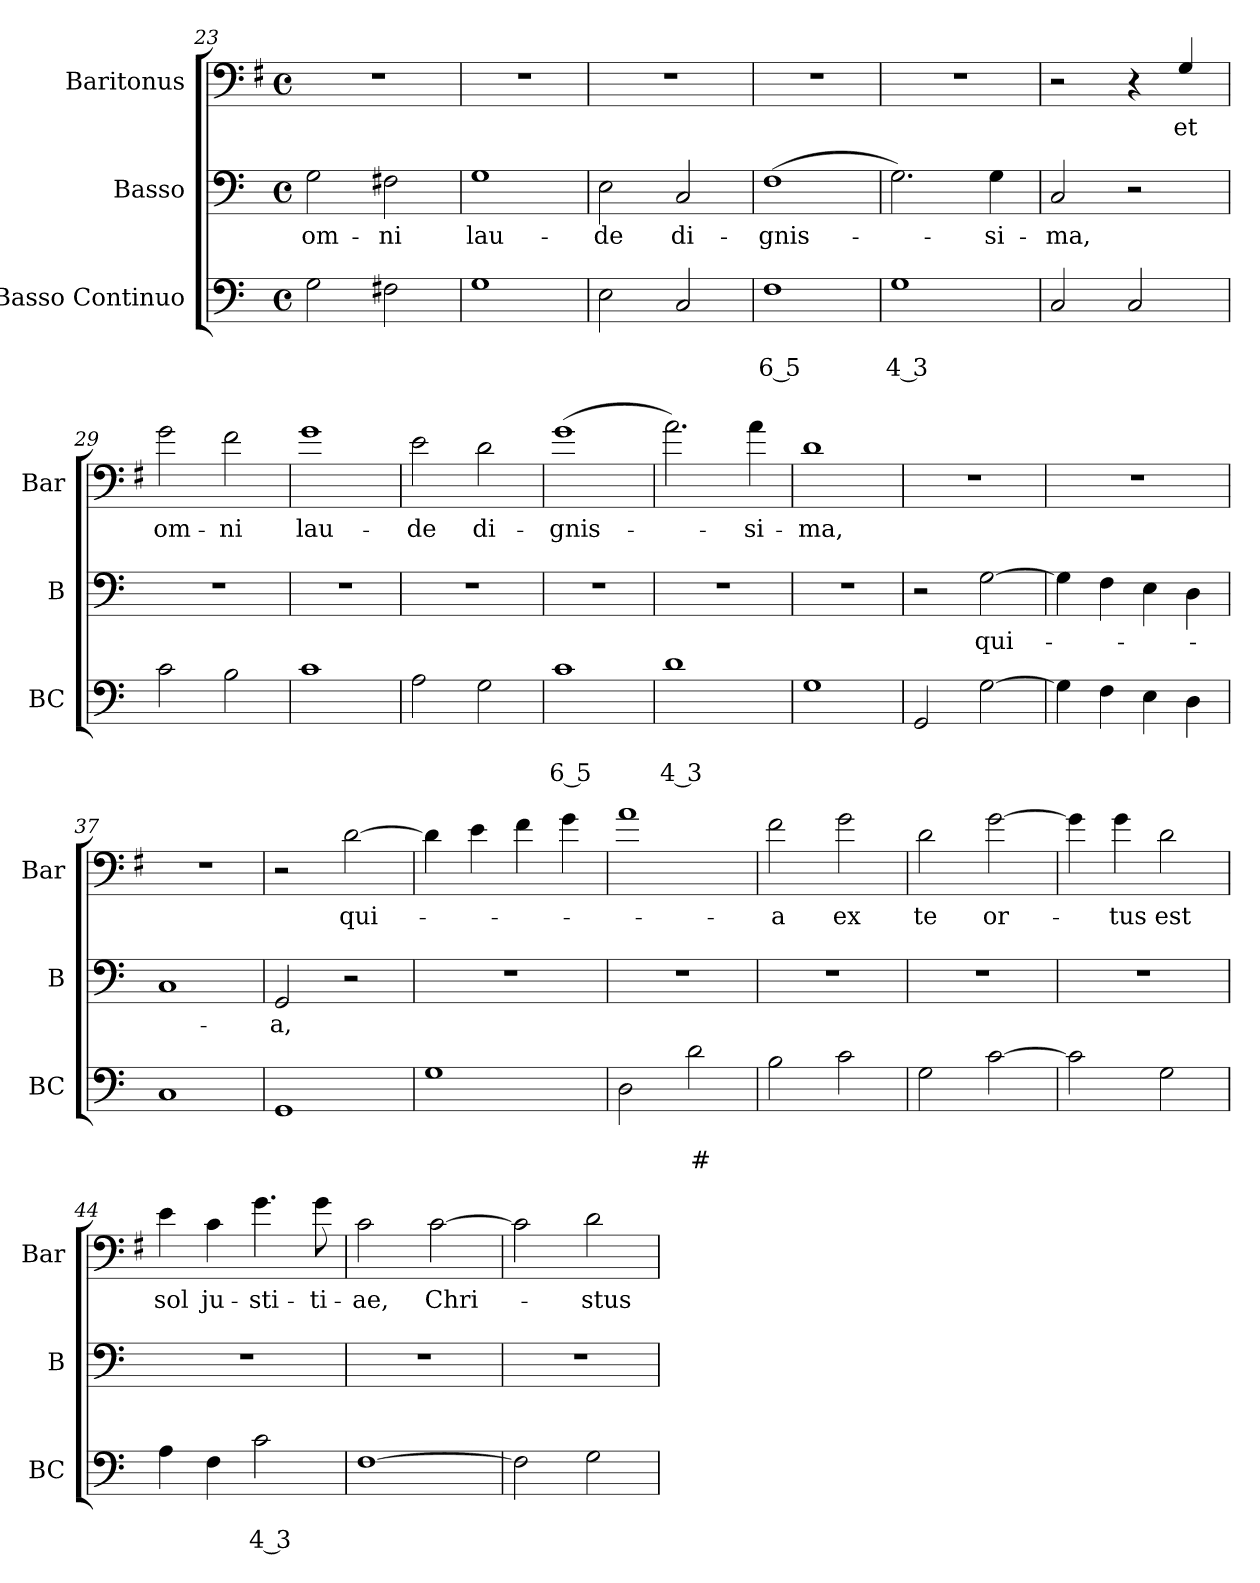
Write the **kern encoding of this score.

**kern	**text	**text	**kern	**text	**kern	**text
*part3	*part3	*part3	*part2	*part2	*part1	*part1
*staff3	*staff3	*staff3	*staff2	*staff2	*staff1	*staff1
*I"Basso Continuo	*	*	*I"Basso	*	*I"Baritonus	*
*I'BC	*	*	*I'B	*	*I'Bar	*
*clefF4	*	*	*clefF4	*	*clefF4	*
*	*	*	*	*	*ITrd4c7	*
*k[]	*	*	*k[]	*	*k[]	*
*C:	*	*	*C:	*	*C:	*
*M4/4	*	*	*M4/4	*	*M4/4	*
*met(c)	*	*	*met(c)	*	*met(c)	*
=23	=23	=23	=23	=23	=23	=23
!	!	!	!	!LO:LY:b	!	!
2G\	.	.	2G\	om-	1r	.
!	!	!	!	!LO:LY:b	!	!
2F#X\	.	.	2F#X\	-ni	.	.
=24	=24	=24	=24	=24	=24	=24
!	!	!	!	!LO:LY:b	!	!
1G	.	.	1G	lau-	1r	.
=25	=25	=25	=25	=25	=25	=25
!	!	!	!	!LO:LY:b	!	!
2E\	.	.	2E\	-de	1r	.
!	!	!	!	!LO:LY:b	!	!
2C/	.	.	2C/	di-	.	.
!!LO:LB:g=z
=26	=26	=26	=26	=26	=26	=26
!	!	!LO:LY:b	!	!LO:LY:b	!	!
1F	.	6 5	(>1F	-gnis-	1r	.
=27	=27	=27	=27	=27	=27	=27
!	!	!LO:LY:b	!	!	!	!
1G	.	4 3	2.G\)	.	1r	.
!	!	!	!	!LO:LY:b	!	!
.	.	.	4G\	-si-	.	.
=28	=28	=28	=28	=28	=28	=28
!	!	!	!	!LO:LY:b	!	!
2C/	.	.	2C/	-ma,	2r	.
2C/	.	.	2r	.	4r	.
!	!	!	!	!	!	!LO:LY:b
.	.	.	.	.	4C/	et
=29	=29	=29	=29	=29	=29	=29
!	!	!	!	!	!	!LO:LY:b
2c\	.	.	1r	.	2c\	om-
!	!	!	!	!	!	!LO:LY:b
2B\	.	.	.	.	2B\	-ni
=30	=30	=30	=30	=30	=30	=30
!	!	!	!	!	!	!LO:LY:b
1c	.	.	1r	.	1c	lau-
=31	=31	=31	=31	=31	=31	=31
!	!	!	!	!	!	!LO:LY:b
2A\	.	.	1r	.	2A\	-de
!	!	!	!	!	!	!LO:LY:b
2G\	.	.	.	.	2G\	di-
=32	=32	=32	=32	=32	=32	=32
!	!	!LO:LY:b	!	!	!	!LO:LY:b
1c	.	6 5	1r	.	(>1c	-gnis-
=33	=33	=33	=33	=33	=33	=33
!	!	!LO:LY:b	!	!	!	!
1d	.	4 3	1r	.	2.d\)	.
!	!	!	!	!	!	!LO:LY:b
.	.	.	.	.	4d\	-si-
=34	=34	=34	=34	=34	=34	=34
!	!	!	!	!	!	!LO:LY:b
1G	.	.	1r	.	1G	-ma,
!!LO:PB:g=z
=35	=35	=35	=35	=35	=35	=35
2GG/	.	.	2r	.	1r	.
!	!	!	!	!LO:LY:b	!	!
[2G\	.	.	[2G\	qui-	.	.
=36	=36	=36	=36	=36	=36	=36
4G\]	.	.	4G\]	.	1r	.
4F\	.	.	4F\	.	.	.
4E\	.	.	4E\	.	.	.
4D\	.	.	4D\	.	.	.
=37	=37	=37	=37	=37	=37	=37
1C	.	.	1C	.	1r	.
=38	=38	=38	=38	=38	=38	=38
!	!	!	!	!LO:LY:b	!	!
1GG	.	.	2GG/	-a,	2r	.
!	!	!	!	!	!	!LO:LY:b
.	.	.	2r	.	[2G\	qui-
=39	=39	=39	=39	=39	=39	=39
1G	.	.	1r	.	4G\]	.
.	.	.	.	.	4A\	.
.	.	.	.	.	4B\	.
.	.	.	.	.	4c\	.
=40	=40	=40	=40	=40	=40	=40
2D\	.	.	1r	.	1d	.
!	!	!LO:LY:b	!	!	!	!
2d\	.	#	.	.	.	.
=41	=41	=41	=41	=41	=41	=41
!	!	!	!	!	!	!LO:LY:b
2B\	.	.	1r	.	2B\	-a
!	!	!	!	!	!	!LO:LY:b
2c\	.	.	.	.	2c\	ex
=42	=42	=42	=42	=42	=42	=42
!	!	!	!	!	!	!LO:LY:b
2G\	.	.	1r	.	2G\	te
!	!	!	!	!	!	!LO:LY:b
[2c\	.	.	.	.	[2c\	or-
!!LO:LB:g=z
=43	=43	=43	=43	=43	=43	=43
2c\]	.	.	1r	.	4c\]	.
!	!	!	!	!	!	!LO:LY:b
.	.	.	.	.	4c\	-tus
!	!	!	!	!	!	!LO:LY:b
2G\	.	.	.	.	2G\	est
=44	=44	=44	=44	=44	=44	=44
!	!	!	!	!	!	!LO:LY:b
4A\	.	.	1r	.	4A\	sol
!	!	!	!	!	!	!LO:LY:b
4F\	.	.	.	.	4F\	ju-
!	!	!LO:LY:b	!	!	!	!LO:LY:b
2c\	.	4 3	.	.	4.c\	-sti-
!	!	!	!	!	!	!LO:LY:b
.	.	.	.	.	8c\	-ti-
=45	=45	=45	=45	=45	=45	=45
!	!	!	!	!	!	!LO:LY:b
[1F	.	.	1r	.	2F\	-ae,
!	!	!	!	!	!	!LO:LY:b
.	.	.	.	.	[2F\	Chri-
=46	=46	=46	=46	=46	=46	=46
2F\]	.	.	1r	.	2F\]	.
!	!	!	!	!	!	!LO:LY:b
2G\	.	.	.	.	2G\	-stus
=	=	=	=	=	=	=
*-	*-	*-	*-	*-	*-	*-
